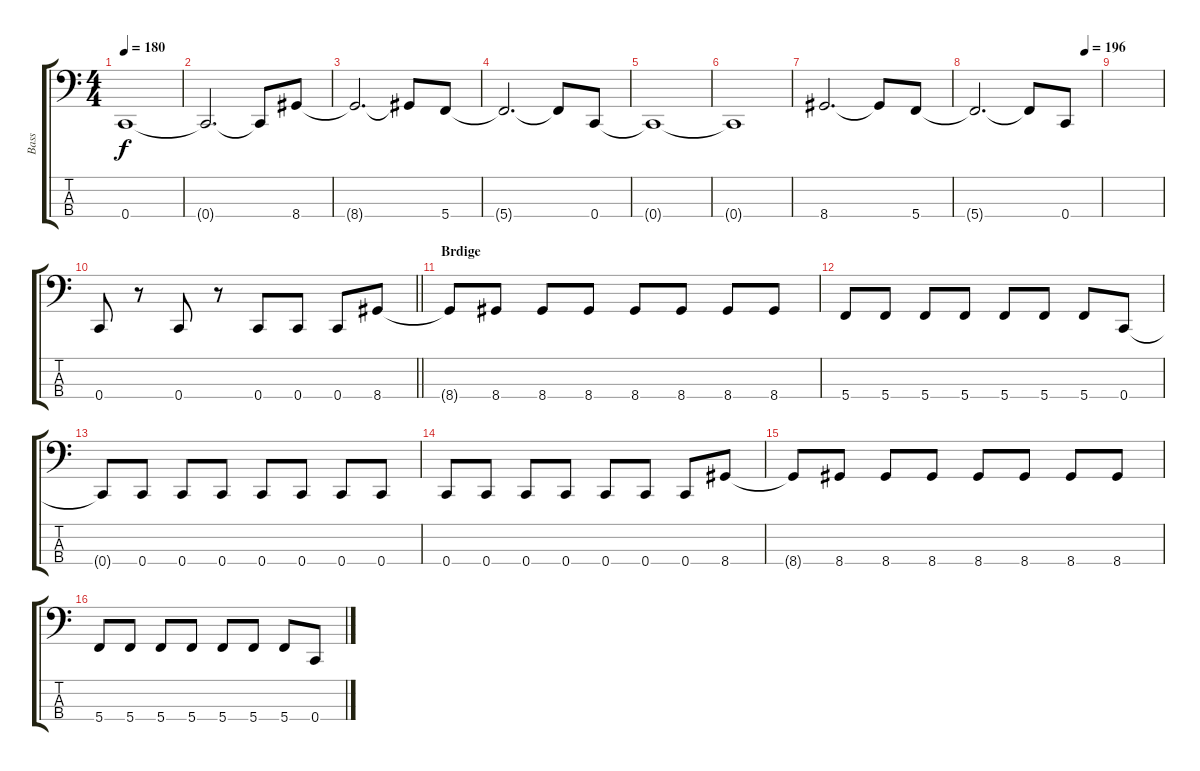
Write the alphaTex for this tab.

\track ("Bass" "Bass") {instrument electricbasspick}
\staff {score tabs}
\tuning (F2 C2 G1 C1) {hide}
\ts (4 4)
\tempo 180
\clef f4
\ks c
0.4{t}.1{dy f} |
0.4{t}.2{d} 0.4{t}.8 8.4.8 |
8.4{t}.2{d} 8.4{t}.8 5.4.8 |
5.4{t}.2{d} 5.4{t}.8 0.4.8 |
0.4{t}.1 |
0.4{t}.1 |
8.4.2{d} 8.4{t}.8 5.4.8 |
\tempo (196 0.875)
5.4{t}.2{d} 5.4{t}.8 0.4.8 |
|
\barLineRight lightlight
0.4.8 r.8 0.4.8 r.8 0.4.8 0.4.8 0.4.8 8.4.8 |
\section ("" "Brdige")
8.4{t}.8 8.4.8 8.4.8 8.4.8 8.4.8 8.4.8 8.4.8 8.4.8 |
5.4.8 5.4.8 5.4.8 5.4.8 5.4.8 5.4.8 5.4.8 0.4.8 |
0.4{t}.8 0.4.8 0.4.8 0.4.8 0.4.8 0.4.8 0.4.8 0.4.8 |
0.4.8 0.4.8 0.4.8 0.4.8 0.4.8 0.4.8 0.4.8 8.4.8 |
8.4{t}.8 8.4.8 8.4.8 8.4.8 8.4.8 8.4.8 8.4.8 8.4.8 |
5.4.8 5.4.8 5.4.8 5.4.8 5.4.8 5.4.8 5.4.8 0.4.8
